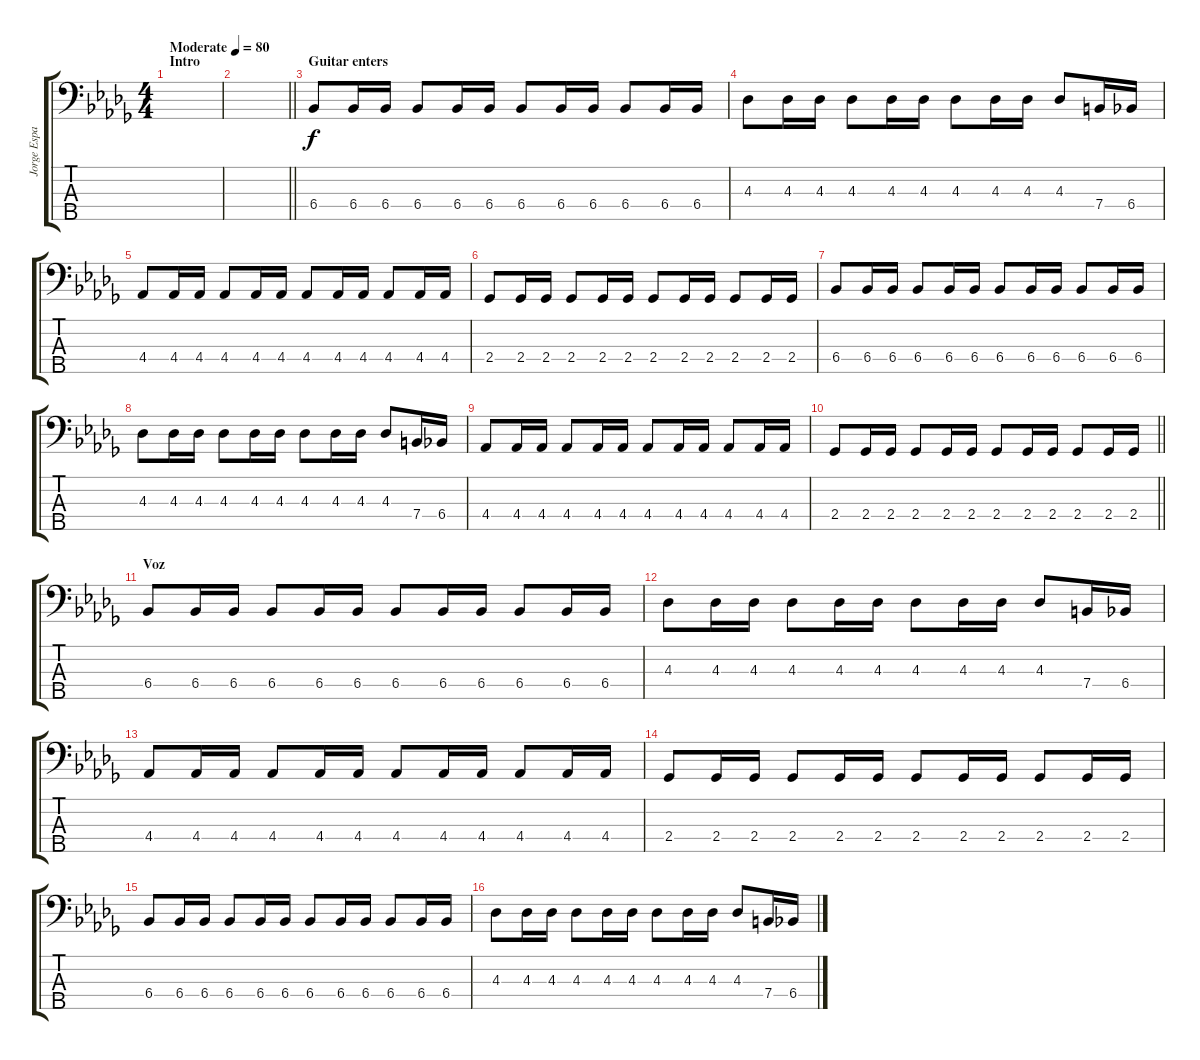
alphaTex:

\track ("Jorge Espaderos" "Jorge Espa") {instrument electricbassfinger}
\staff {score tabs}
\tuning (G2 D2 A1 E1 B0) {hide}
\ts (4 4)
\section ("" "Intro")
\tempo (80 "Moderate")
\clef f4
\ks bbminor
|
\barLineRight lightlight
|
\section ("" "Guitar enters")
6.4.8 6.4.16 6.4.16 6.4.8 6.4.16 6.4.16 6.4.8 6.4.16 6.4.16 6.4.8 6.4.16 6.4.16 |
4.3.8 4.3.16 4.3.16 4.3.8 4.3.16 4.3.16 4.3.8 4.3.16 4.3.16 4.3.8 7.4.16 6.4.16 |
4.4.8 4.4.16 4.4.16 4.4.8 4.4.16 4.4.16 4.4.8 4.4.16 4.4.16 4.4.8 4.4.16 4.4.16 |
2.4.8 2.4.16 2.4.16 2.4.8 2.4.16 2.4.16 2.4.8 2.4.16 2.4.16 2.4.8 2.4.16 2.4.16 |
6.4.8 6.4.16 6.4.16 6.4.8 6.4.16 6.4.16 6.4.8 6.4.16 6.4.16 6.4.8 6.4.16 6.4.16 |
4.3.8 4.3.16 4.3.16 4.3.8 4.3.16 4.3.16 4.3.8 4.3.16 4.3.16 4.3.8 7.4.16 6.4.16 |
4.4.8 4.4.16 4.4.16 4.4.8 4.4.16 4.4.16 4.4.8 4.4.16 4.4.16 4.4.8 4.4.16 4.4.16 |
\barLineRight lightlight
2.4.8 2.4.16 2.4.16 2.4.8 2.4.16 2.4.16 2.4.8 2.4.16 2.4.16 2.4.8 2.4.16 2.4.16 |
\section ("" "Voz")
6.4.8 6.4.16 6.4.16 6.4.8 6.4.16 6.4.16 6.4.8 6.4.16 6.4.16 6.4.8 6.4.16 6.4.16 |
4.3.8 4.3.16 4.3.16 4.3.8 4.3.16 4.3.16 4.3.8 4.3.16 4.3.16 4.3.8 7.4.16 6.4.16 |
4.4.8 4.4.16 4.4.16 4.4.8 4.4.16 4.4.16 4.4.8 4.4.16 4.4.16 4.4.8 4.4.16 4.4.16 |
2.4.8 2.4.16 2.4.16 2.4.8 2.4.16 2.4.16 2.4.8 2.4.16 2.4.16 2.4.8 2.4.16 2.4.16 |
6.4.8 6.4.16 6.4.16 6.4.8 6.4.16 6.4.16 6.4.8 6.4.16 6.4.16 6.4.8 6.4.16 6.4.16 |
4.3.8 4.3.16 4.3.16 4.3.8 4.3.16 4.3.16 4.3.8 4.3.16 4.3.16 4.3.8 7.4.16 6.4.16
